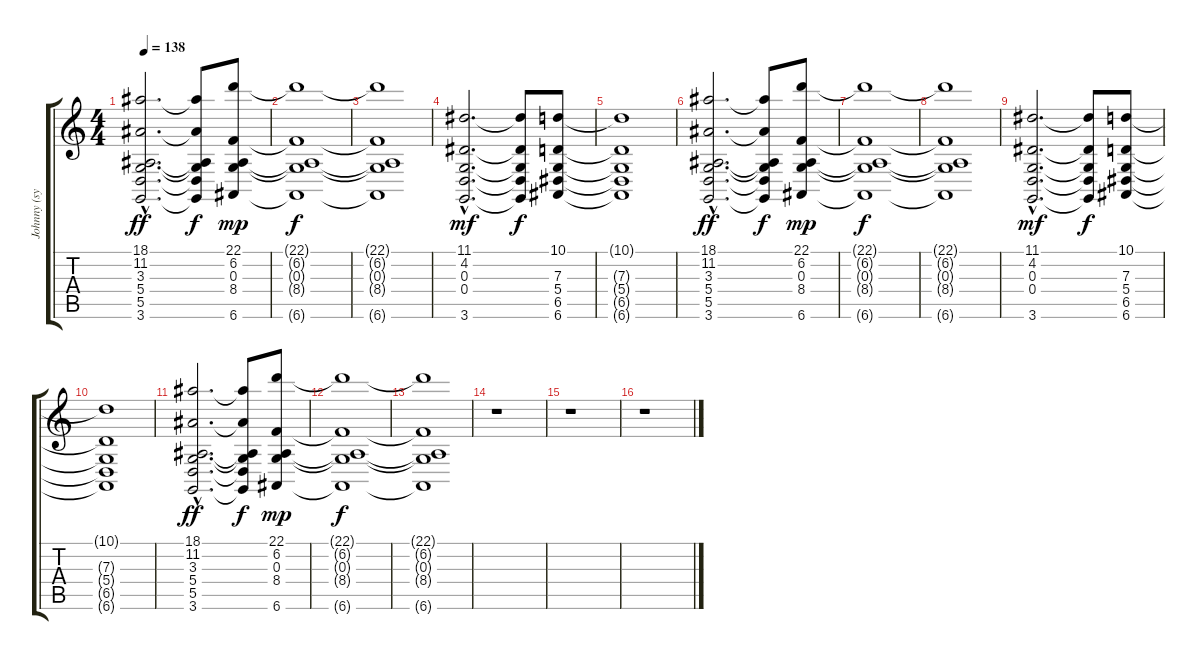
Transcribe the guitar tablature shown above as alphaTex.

\track ("Johnny (synth)" "Johnny (sy") {instrument pad2warm}
\staff {score tabs}
\tuning (E4 B3 G3 D3 A2 E2) {hide}
\ts (4 4)
\tempo 138
\clef g2
\ks c
(18.1{hac} 11.2{hac} 3.3{hac} 5.4{hac} 5.5{hac} 3.6{hac}).2{d dy ff} (18.1{t} 11.2{t} 3.3{t} 5.4{t} 5.5{t} 3.6{t}).8{dy f} (22.1 6.2 0.3 8.4 6.6).8{dy mp} |
(22.1{t} 6.2{t} 0.3{t} 8.4{t} 6.6{t}).1{dy f} |
(22.1{t} 6.2{t} 0.3{t} 8.4{t} 6.6{t}).1 |
(11.1{hac} 4.2{hac} 0.3{hac} 0.4{hac} 3.6{hac}).2{d dy mf} (11.1{t} 4.2{t} 0.3{t} 0.4{t} 3.6{t}).8{dy f} (10.1 7.3 5.4 6.5 6.6).8 |
(10.1{t} 7.3{t} 5.4{t} 6.5{t} 6.6{t}).1 |
(18.1{hac} 11.2{hac} 3.3{hac} 5.4{hac} 5.5{hac} 3.6{hac}).2{d dy ff} (18.1{t} 11.2{t} 3.3{t} 5.4{t} 5.5{t} 3.6{t}).8{dy f} (22.1 6.2 0.3 8.4 6.6).8{dy mp} |
(22.1{t} 6.2{t} 0.3{t} 8.4{t} 6.6{t}).1{dy f} |
(22.1{t} 6.2{t} 0.3{t} 8.4{t} 6.6{t}).1 |
(11.1{hac} 4.2{hac} 0.3{hac} 0.4{hac} 3.6{hac}).2{d dy mf} (11.1{t} 4.2{t} 0.3{t} 0.4{t} 3.6{t}).8{dy f} (10.1 7.3 5.4 6.5 6.6).8 |
(10.1{t} 7.3{t} 5.4{t} 6.5{t} 6.6{t}).1 |
(18.1{hac} 11.2{hac} 3.3{hac} 5.4{hac} 5.5{hac} 3.6{hac}).2{d dy ff} (18.1{t} 11.2{t} 3.3{t} 5.4{t} 5.5{t} 3.6{t}).8{dy f} (22.1 6.2 0.3 8.4 6.6).8{dy mp} |
(22.1{t} 6.2{t} 0.3{t} 8.4{t} 6.6{t}).1{dy f} |
(22.1{t} 6.2{t} 0.3{t} 8.4{t} 6.6{t}).1 |
r.1 |
r.1 |
r.1
